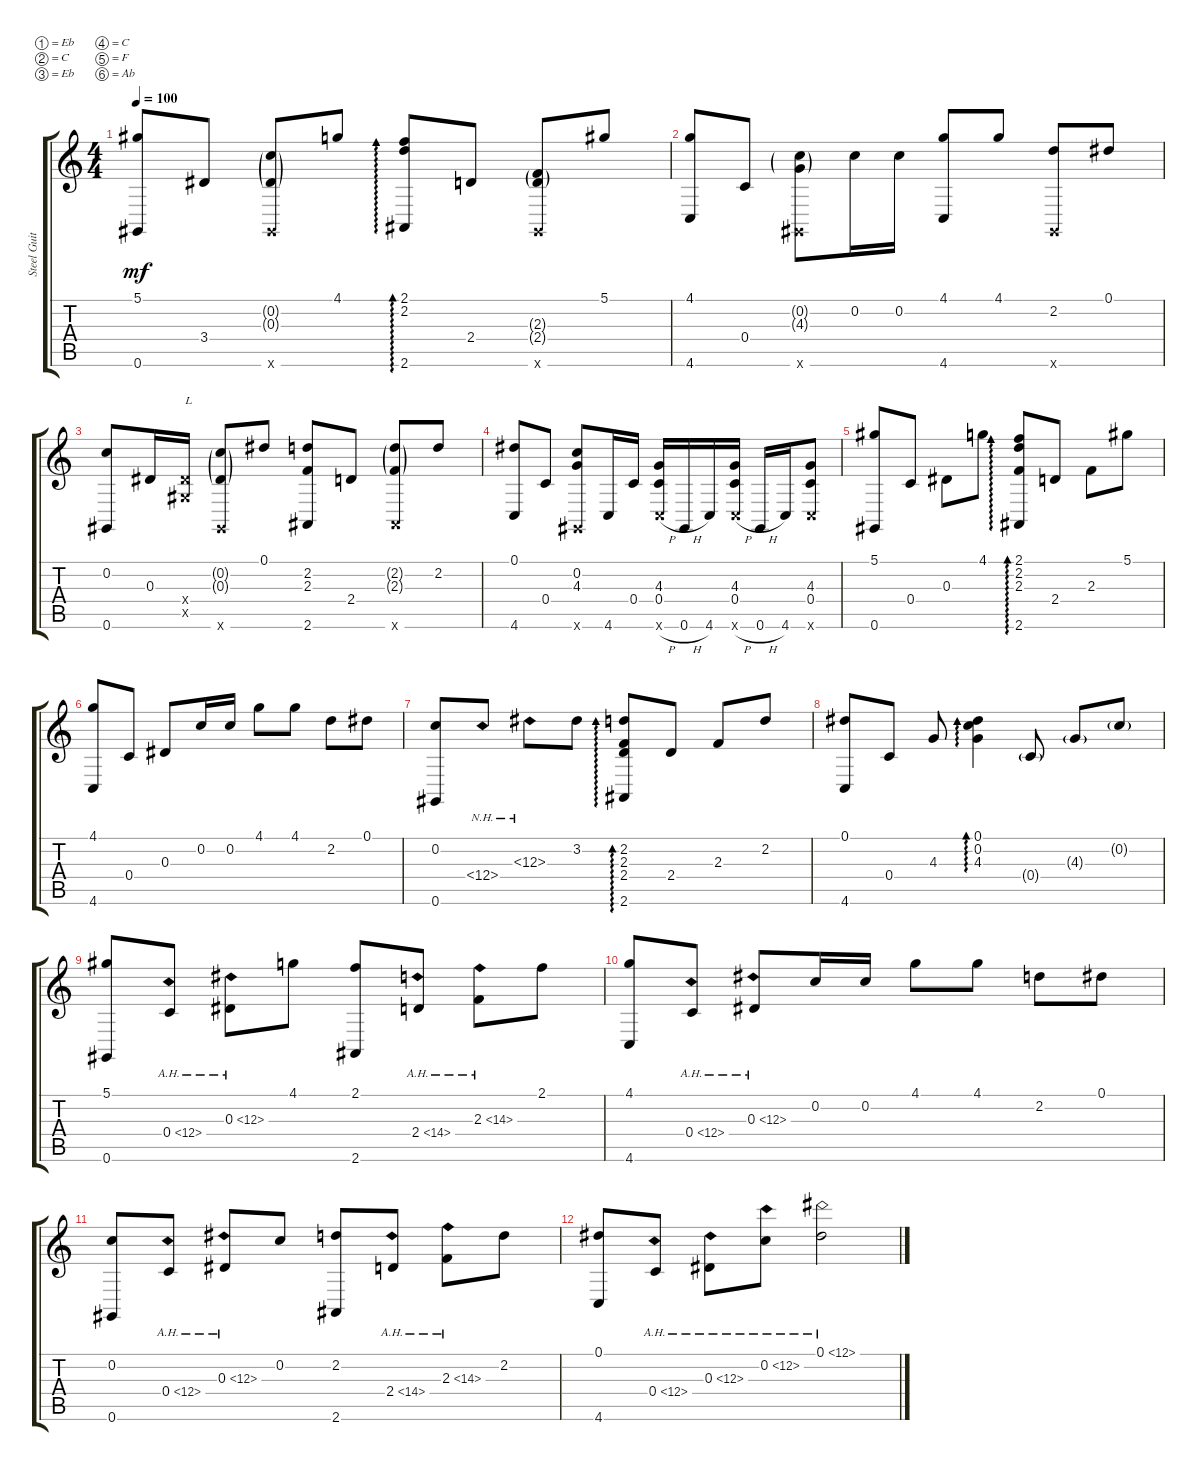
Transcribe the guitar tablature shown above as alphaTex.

\defaultSystemsLayout 4
\bracketExtendMode groupsimilarinstruments
\otherSystemsTrackNameOrientation horizontal
\track ("Steel Guitar" "Steel Guit") {instrument acousticguitarsteel}
\staff {score tabs}
\tuning (Eb4 C4 Eb3 C3 F2 Ab1)
\ts (4 4)
\tempo 100
\clef g2
\ks c
(5.1{acc #} 0.6{acc #}).8{dy mf beam Up} 3.4{acc #}.8{beam Up} (0.3{g acc #} 0.2{g} 0.6{x acc #}).8{beam Up} 4.1.8{beam Up} (2.1 2.6{acc #} 2.2).8{ad 0 beam Up} 2.4.8{beam Up} (2.3{g} 2.4{g} 0.6{x acc #}).8{beam Up} 5.1{acc #}.8{beam Up} |
(4.1 4.6).8{beam Up} 0.4.8{beam Up} (4.3{g} 0.2{g} 0.6{x acc #}).8{beam Down} 0.2.16{beam Down} 0.2.16{beam Down} (4.1 4.6).8{beam Up} 4.1.8{beam Up} (2.2 0.6{x acc #}).8{beam Up} 0.1{acc #}.8{beam Up} |
(0.2 0.6{acc #}).8{beam Up} 0.3{acc #}.16{beam Up} (3.5{x acc #} 3.4{x acc #}).16{txt "L" beam Up} (0.3{g acc #} 0.2{g} 0.6{x acc #}).8{beam Up} 0.1{acc #}.8{beam Up} (2.2 2.3 2.6{acc #}).8{beam Up} 2.4.8{beam Up} (2.3{g} 2.2{g} 2.6{x acc #}).8{beam Up} 2.2.8{beam Up} |
(4.6 0.1{acc #}).8{beam Up} 0.4.8{beam Up} (4.3 0.2 0.6{x acc #}).8{beam Up} 4.6.16{beam Up} 0.4.16{beam Up} (0.4 4.3 4.6{h x}).16{beam Up} 0.6{h acc #}.16{beam Up} 4.6.16{beam Up} (0.4 4.3 4.6{h x}).16{beam Up} 0.6{h acc #}.16{beam Up} 4.6.16{beam Up} (0.4 4.3 4.6{x}).8{beam Up} |
(5.1{acc #} 0.6{acc #}).8{beam Up} 0.4.8{beam Up} 0.3{acc #}.8{beam Down} 4.1.8{beam Down} (2.1 2.6{acc #} 2.3 2.2).8{ad 0 beam Up} 2.4.8{beam Up} 2.3.8{beam Down} 5.1{acc #}.8{beam Down} |
(4.1 4.6).8{beam Up} 0.4.8{beam Up} 0.3{acc #}.8{beam Up} 0.2.16{beam Up} 0.2.16{beam Up} 4.1.8{beam Down} 4.1.8{beam Down} 2.2.8{beam Down} 0.1{acc #}.8{beam Down} |
(0.2 0.6{acc #}).8{beam Up} 12.4{nh}.8{beam Up} 12.3{nh acc #}.8{beam Down} 3.2{acc #}.8{beam Down} (2.2 2.6{acc #} 2.3 2.4).8{ad 0 beam Up} 2.4.8{beam Up} 2.3.8{beam Up} 2.2.8{beam Up} |
(0.1{acc #} 4.6).8{beam Up} 0.4.8{beam Up} 4.3.8{beam Up} (4.3 0.2 0.1{acc #}).4{ad 0 beam Down} 0.4{g}.8{beam Up} 4.3{g}.8{beam Up} 0.2{g}.8{beam Up} |
(5.1{acc #} 0.6{acc #}).8{beam Up} 0.4{ah 12}.8{beam Up} 0.3{ah 12 acc #}.8{beam Down} 4.1.8{beam Down} (2.1 2.6{acc #}).8{beam Up} 2.4{ah 12}.8{beam Up} 2.3{ah 12}.8{beam Down} 2.1.8{beam Down} |
(4.1 4.6).8{beam Up} 0.4{ah 12}.8{beam Up} 0.3{ah 12 acc #}.8{beam Up} 0.2.16{beam Up} 0.2.16{beam Up} 4.1.8{beam Down} 4.1.8{beam Down} 2.2.8{beam Down} 0.1{acc #}.8{beam Down} |
(0.2 0.6{acc #}).8{beam Up} 0.4{ah 12}.8{beam Up} 0.3{ah 12 acc #}.8{beam Up} 0.2.8{beam Up} (2.2 2.6{acc #}).8{beam Up} 2.4{ah 12}.8{beam Up} 2.3{ah 12}.8{beam Down} 2.2.8{beam Down} |
(0.1{acc #} 4.6).8{beam Up} 0.4{ah 12}.8{beam Up} 0.3{ah 12 acc #}.8{beam Down} 0.2{ah 12}.8{beam Down} 0.1{ah 12 acc #}.2{beam Down}
